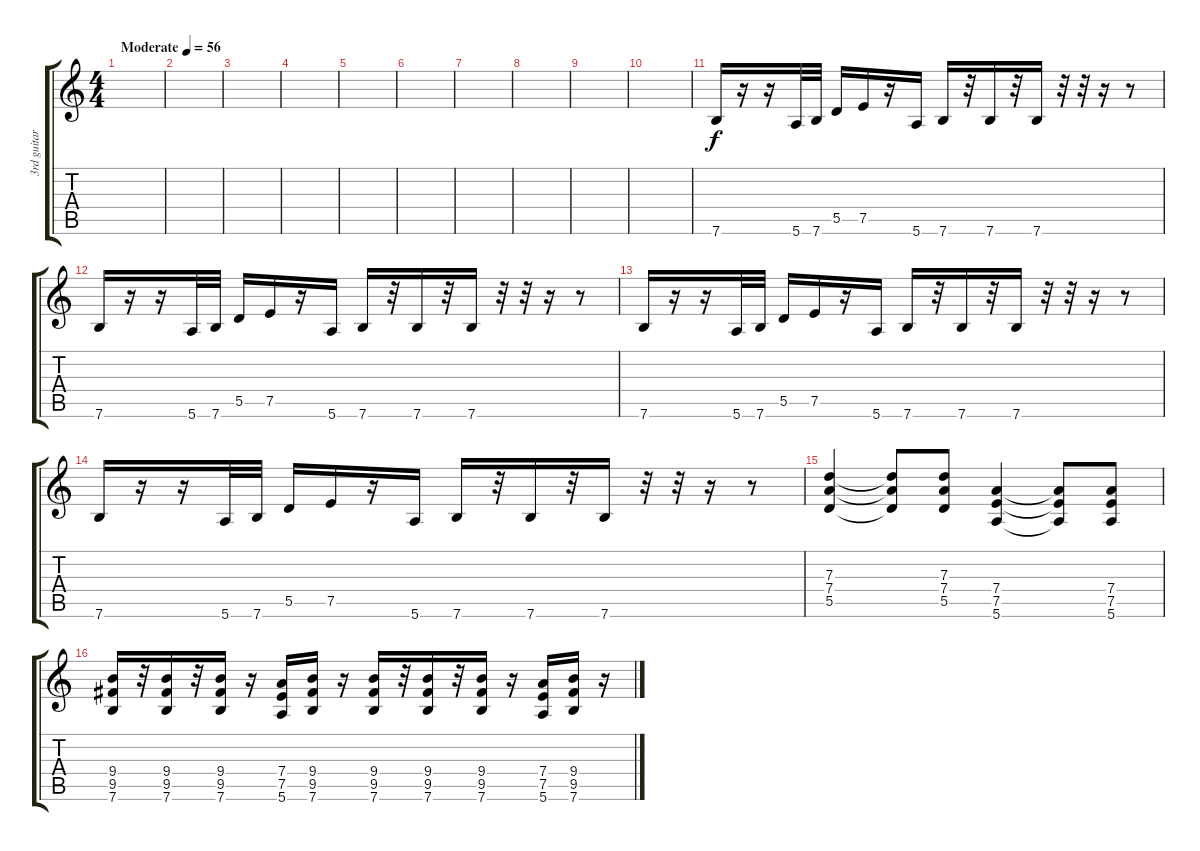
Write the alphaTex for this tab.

\track ("3rd guitar" "3rd guitar") {instrument acousticguitarsteel}
\staff {score tabs}
\tuning (E4 B3 G3 D3 A2 E2) {hide}
\ts (4 4)
\tempo (56 "Moderate")
\clef g2
\ks c
|
|
|
|
|
|
|
|
|
|
7.6.16 r.16 r.16 5.6.32 7.6.32 5.5.16 7.5.16 r.16 5.6.16 7.6.16 r.32 7.6.16 r.32 7.6.16 r.32 r.32 r.16 r.8 |
7.6.16 r.16 r.16 5.6.32 7.6.32 5.5.16 7.5.16 r.16 5.6.16 7.6.16 r.32 7.6.16 r.32 7.6.16 r.32 r.32 r.16 r.8 |
7.6.16 r.16 r.16 5.6.32 7.6.32 5.5.16 7.5.16 r.16 5.6.16 7.6.16 r.32 7.6.16 r.32 7.6.16 r.32 r.32 r.16 r.8 |
7.6.16 r.16 r.16 5.6.32 7.6.32 5.5.16 7.5.16 r.16 5.6.16 7.6.16 r.32 7.6.16 r.32 7.6.16 r.32 r.32 r.16 r.8 |
(7.3 7.4 5.5).4 (7.3{t} 7.4{t} 5.5{t}).8 (7.3 7.4 5.5).8 (7.4 7.5 5.6).4 (7.4{t} 7.5{t} 5.6{t}).8 (7.4 7.5 5.6).8 |
(9.4 9.5 7.6).16 r.32 (9.4 9.5 7.6).16 r.32 (9.4 9.5 7.6).16 r.16 (7.4 7.5 5.6).16 (9.4 9.5 7.6).16 r.16 (9.4 9.5 7.6).16 r.32 (9.4 9.5 7.6).16 r.32 (9.4 9.5 7.6).16 r.16 (7.4 7.5 5.6).16 (9.4 9.5 7.6).16 r.16
